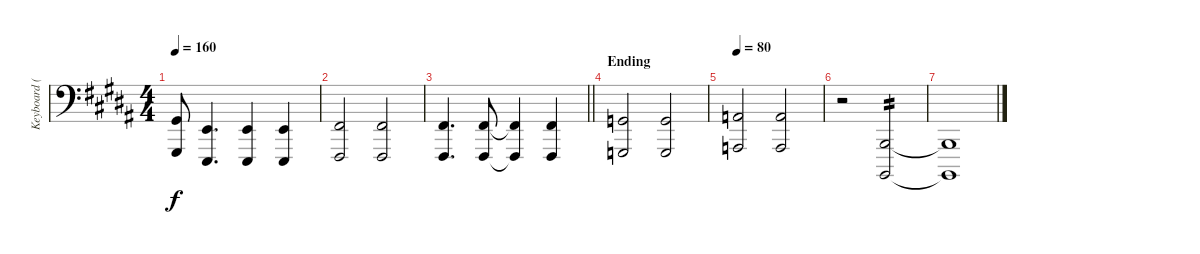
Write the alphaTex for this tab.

\track ("Keyboard (R)" "Keyboard (") {instrument acousticgrandpiano}
\staff {score}
\tuning (E0 D2 A1 E1 B0) {hide}
\ts (4 4)
\tempo 160
\clef f4
\ks b
(6.2{t} 4.4{t}).8{dy f beam Up} (7.3 0.4).4{d} (7.3 0.4).4 (7.3 0.4).4 |
(4.2 2.4).2 (4.2 2.4).2 |
\barLineRight lightlight
(4.2 2.4).4{d} (4.2 2.4).8 (4.2{t} 2.4{t}).4 (4.2 2.4).4 |
\section ("" "Ending")
(5.2 3.4).2 (5.2 3.4).2 |
\tempo 80
(7.2 0.3).2 (7.2 0.3).2 |
r.2 (2.3 0.5).2{tp 2} |
(2.3{t} 0.5{t}).1
